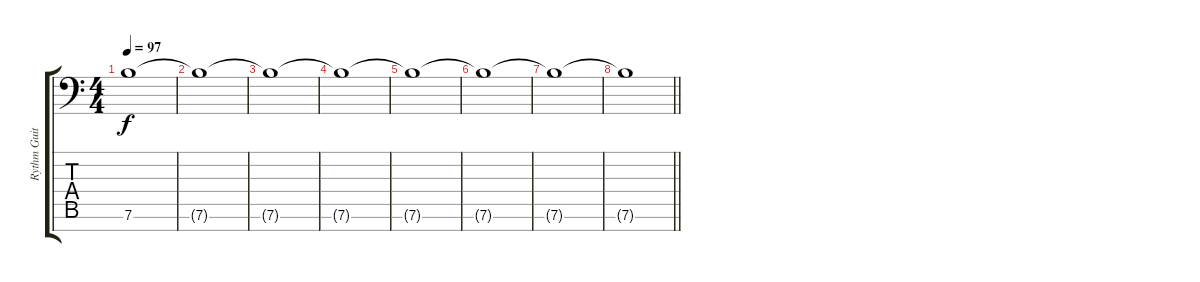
\track ("Rythm Guitar #2" "Rythm Guit") {instrument distortionguitar}
\staff {score tabs}
\tuning (D4 A3 E3 D3 A2 E2 A1) {hide}
\ts (4 4)
\tempo 97
\clef f4
\ks c
7.6{t}.1{dy f} |
7.6{t}.1 |
7.6{t}.1 |
7.6{t}.1 |
7.6{t}.1 |
7.6{t}.1 |
7.6{t}.1 |
\barLineRight lightlight
7.6{t}.1
